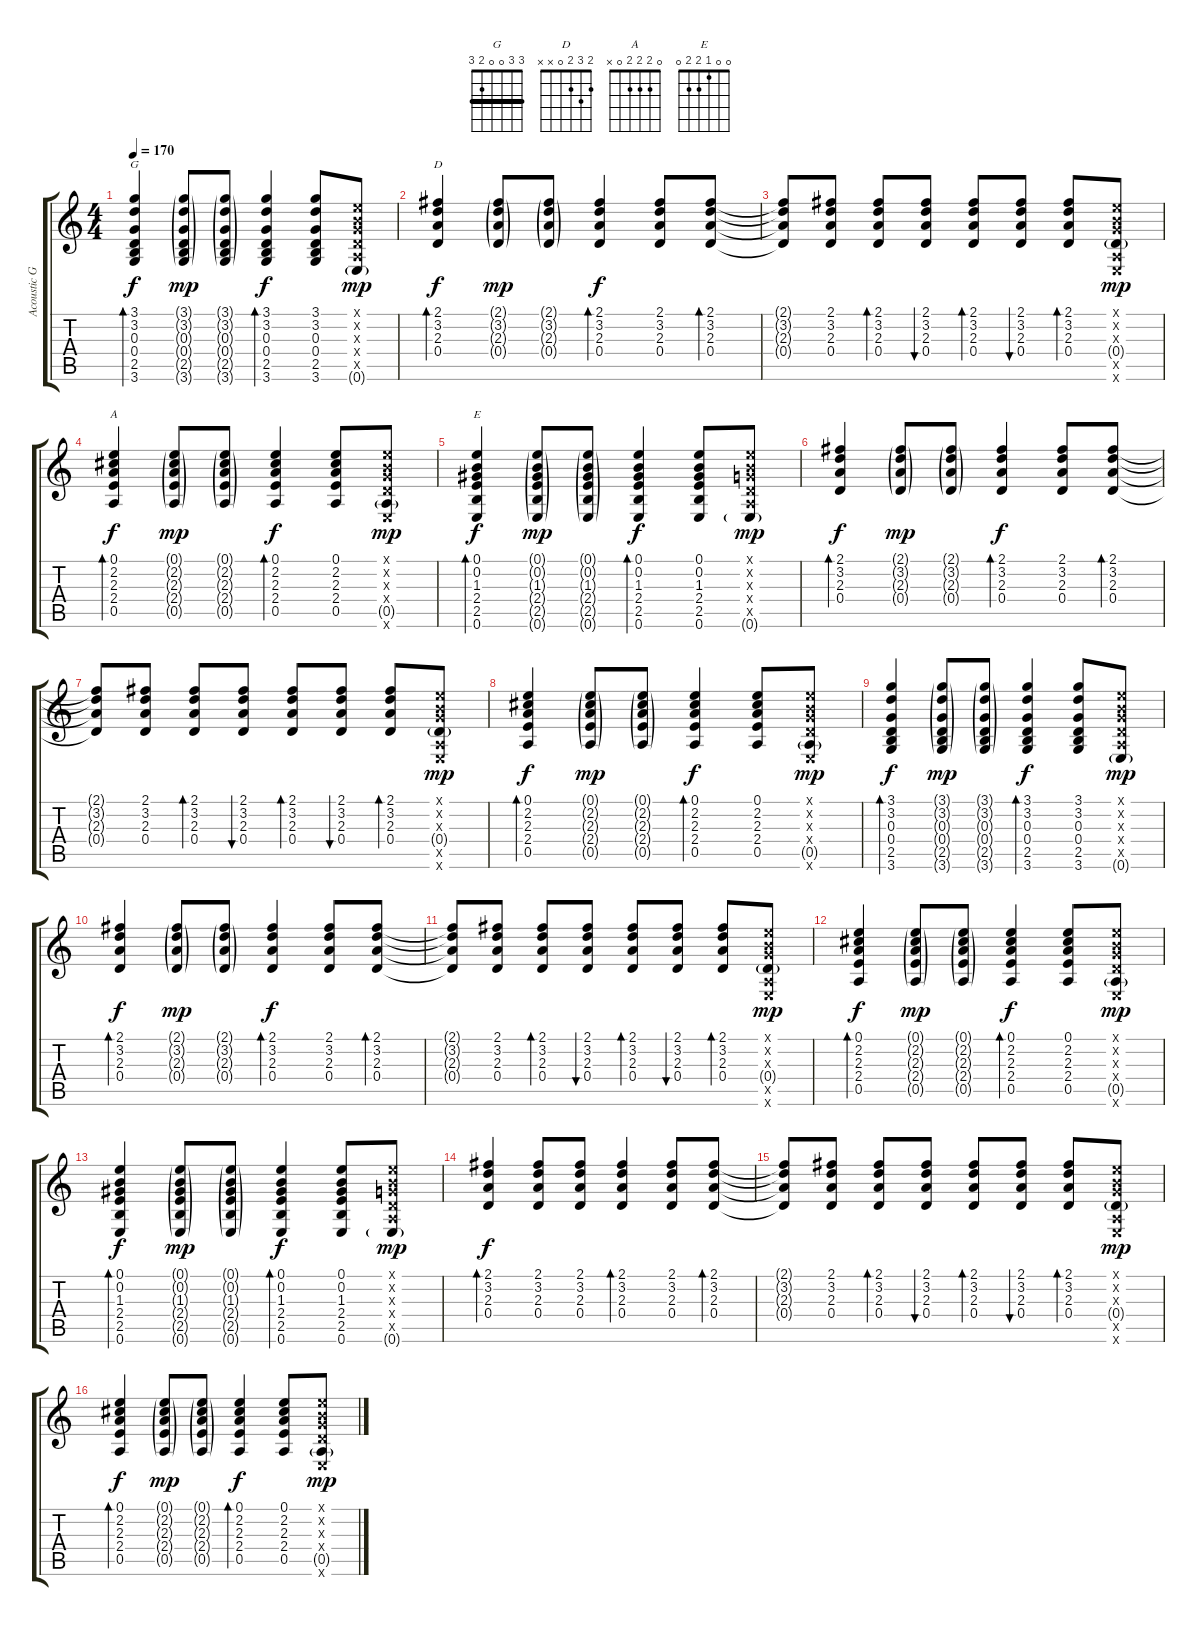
\track ("Acoustic Guitar" "Acoustic G") {instrument acousticguitarsteel}
\staff {score tabs}
\tuning (E4 B3 G3 D3 A2 E2) {hide}
\chord ("G" 3 3 0 0 2 3) {barre 3}
\chord ("D" 2 3 2 0 x x)
\chord ("A" 0 2 2 2 0 x)
\chord ("E" 0 0 1 2 2 0)
\ts (4 4)
\tempo 170
\clef g2
\ks c
(3.1 3.2 0.3 0.4 2.5 3.6).4{bd 60 ch "G" dy f} (3.1{g} 3.2{g} 0.3{g} 0.4{g} 2.5{g} 3.6{g}).8{dy mp} (3.1{g} 3.2{g} 0.3{g} 0.4{g} 2.5{g} 3.6{g}).8 (3.1 3.2 0.3 0.4 2.5 3.6).4{bd 60 dy f} (3.1 3.2 0.3 0.4 2.5 3.6).8 (0.1{x} 0.2{x} 0.3{x} 0.4{x} 0.5{x} 0.6{g}).8{dy mp} |
(2.1 3.2 2.3 0.4).4{bd 60 ch "D" dy f} (2.1{g} 3.2{g} 2.3{g} 0.4{g}).8{dy mp} (2.1{g} 3.2{g} 2.3{g} 0.4{g}).8 (2.1 3.2 2.3 0.4).4{bd 60 dy f} (2.1 3.2 2.3 0.4).8 (2.1 3.2 2.3 0.4).8{bd 60} |
(2.1{t} 3.2{t} 2.3{t} 0.4{t}).8 (2.1 3.2 2.3 0.4).8 (2.1 3.2 2.3 0.4).8{bd 60} (2.1 3.2 2.3 0.4).8{bu 60} (2.1 3.2 2.3 0.4).8{bd 60} (2.1 3.2 2.3 0.4).8{bu 60} (2.1 3.2 2.3 0.4).8{bd 60} (0.1{x} 0.2{x} 0.3{x} 0.4{g} 0.5{x} 0.6{x}).8{dy mp} |
(0.1 2.2 2.3 2.4 0.5).4{bd 60 ch "A" dy f} (0.1{g} 2.2{g} 2.3{g} 2.4{g} 0.5{g}).8{dy mp} (0.1{g} 2.2{g} 2.3{g} 2.4{g} 0.5{g}).8 (0.1 2.2 2.3 2.4 0.5).4{bd 60 dy f} (0.1 2.2 2.3 2.4 0.5).8 (0.1{x} 0.2{x} 0.3{x} 0.4{x} 0.5{g} 0.6{x}).8{dy mp} |
(0.1 0.2 1.3 2.4 2.5 0.6).4{bd 60 ch "E" dy f} (0.1{g} 0.2{g} 1.3{g} 2.4{g} 2.5{g} 0.6{g}).8{dy mp} (0.1{g} 0.2{g} 1.3{g} 2.4{g} 2.5{g} 0.6{g}).8 (0.1 0.2 1.3 2.4 2.5 0.6).4{bd 60 dy f} (0.1 0.2 1.3 2.4 2.5 0.6).8 (0.1{x} 0.2{x} 0.3{x} 0.4{x} 0.5{x} 0.6{g}).8{dy mp} |
(2.1 3.2 2.3 0.4).4{bd 60 dy f} (2.1{g} 3.2{g} 2.3{g} 0.4{g}).8{dy mp} (2.1{g} 3.2{g} 2.3{g} 0.4{g}).8 (2.1 3.2 2.3 0.4).4{bd 60 dy f} (2.1 3.2 2.3 0.4).8 (2.1 3.2 2.3 0.4).8{bd 60} |
(2.1{t} 3.2{t} 2.3{t} 0.4{t}).8 (2.1 3.2 2.3 0.4).8 (2.1 3.2 2.3 0.4).8{bd 60} (2.1 3.2 2.3 0.4).8{bu 60} (2.1 3.2 2.3 0.4).8{bd 60} (2.1 3.2 2.3 0.4).8{bu 60} (2.1 3.2 2.3 0.4).8{bd 60} (0.1{x} 0.2{x} 0.3{x} 0.4{g} 0.5{x} 0.6{x}).8{dy mp} |
(0.1 2.2 2.3 2.4 0.5).4{bd 60 dy f} (0.1{g} 2.2{g} 2.3{g} 2.4{g} 0.5{g}).8{dy mp} (0.1{g} 2.2{g} 2.3{g} 2.4{g} 0.5{g}).8 (0.1 2.2 2.3 2.4 0.5).4{bd 60 dy f} (0.1 2.2 2.3 2.4 0.5).8 (0.1{x} 0.2{x} 0.3{x} 0.4{x} 0.5{g} 0.6{x}).8{dy mp} |
(3.1 3.2 0.3 0.4 2.5 3.6).4{bd 60 dy f} (3.1{g} 3.2{g} 0.3{g} 0.4{g} 2.5{g} 3.6{g}).8{dy mp} (3.1{g} 3.2{g} 0.3{g} 0.4{g} 2.5{g} 3.6{g}).8 (3.1 3.2 0.3 0.4 2.5 3.6).4{bd 60 dy f} (3.1 3.2 0.3 0.4 2.5 3.6).8 (0.1{x} 0.2{x} 0.3{x} 0.4{x} 0.5{x} 0.6{g}).8{dy mp} |
(2.1 3.2 2.3 0.4).4{bd 60 dy f} (2.1{g} 3.2{g} 2.3{g} 0.4{g}).8{dy mp} (2.1{g} 3.2{g} 2.3{g} 0.4{g}).8 (2.1 3.2 2.3 0.4).4{bd 60 dy f} (2.1 3.2 2.3 0.4).8 (2.1 3.2 2.3 0.4).8{bd 60} |
(2.1{t} 3.2{t} 2.3{t} 0.4{t}).8 (2.1 3.2 2.3 0.4).8 (2.1 3.2 2.3 0.4).8{bd 60} (2.1 3.2 2.3 0.4).8{bu 60} (2.1 3.2 2.3 0.4).8{bd 60} (2.1 3.2 2.3 0.4).8{bu 60} (2.1 3.2 2.3 0.4).8{bd 60} (0.1{x} 0.2{x} 0.3{x} 0.4{g} 0.5{x} 0.6{x}).8{dy mp} |
(0.1 2.2 2.3 2.4 0.5).4{bd 60 dy f} (0.1{g} 2.2{g} 2.3{g} 2.4{g} 0.5{g}).8{dy mp} (0.1{g} 2.2{g} 2.3{g} 2.4{g} 0.5{g}).8 (0.1 2.2 2.3 2.4 0.5).4{bd 60 dy f} (0.1 2.2 2.3 2.4 0.5).8 (0.1{x} 0.2{x} 0.3{x} 0.4{x} 0.5{g} 0.6{x}).8{dy mp} |
(0.1 0.2 1.3 2.4 2.5 0.6).4{bd 60 dy f} (0.1{g} 0.2{g} 1.3{g} 2.4{g} 2.5{g} 0.6{g}).8{dy mp} (0.1{g} 0.2{g} 1.3{g} 2.4{g} 2.5{g} 0.6{g}).8 (0.1 0.2 1.3 2.4 2.5 0.6).4{bd 60 dy f} (0.1 0.2 1.3 2.4 2.5 0.6).8 (0.1{x} 0.2{x} 0.3{x} 0.4{x} 0.5{x} 0.6{g}).8{dy mp} |
(2.1 3.2 2.3 0.4).4{bd 60 dy f} (2.1 3.2 2.3 0.4).8 (2.1 3.2 2.3 0.4).8 (2.1 3.2 2.3 0.4).4{bd 60} (2.1 3.2 2.3 0.4).8 (2.1 3.2 2.3 0.4).8{bd 60} |
(2.1{t} 3.2{t} 2.3{t} 0.4{t}).8 (2.1 3.2 2.3 0.4).8 (2.1 3.2 2.3 0.4).8{bd 60} (2.1 3.2 2.3 0.4).8{bu 60} (2.1 3.2 2.3 0.4).8{bd 60} (2.1 3.2 2.3 0.4).8{bu 60} (2.1 3.2 2.3 0.4).8{bd 60} (0.1{x} 0.2{x} 0.3{x} 0.4{g} 0.5{x} 0.6{x}).8{dy mp} |
(0.1 2.2 2.3 2.4 0.5).4{bd 60 dy f} (0.1{g} 2.2{g} 2.3{g} 2.4{g} 0.5{g}).8{dy mp} (0.1{g} 2.2{g} 2.3{g} 2.4{g} 0.5{g}).8 (0.1 2.2 2.3 2.4 0.5).4{bd 60 dy f} (0.1 2.2 2.3 2.4 0.5).8 (0.1{x} 0.2{x} 0.3{x} 0.4{x} 0.5{g} 0.6{x}).8{dy mp}
